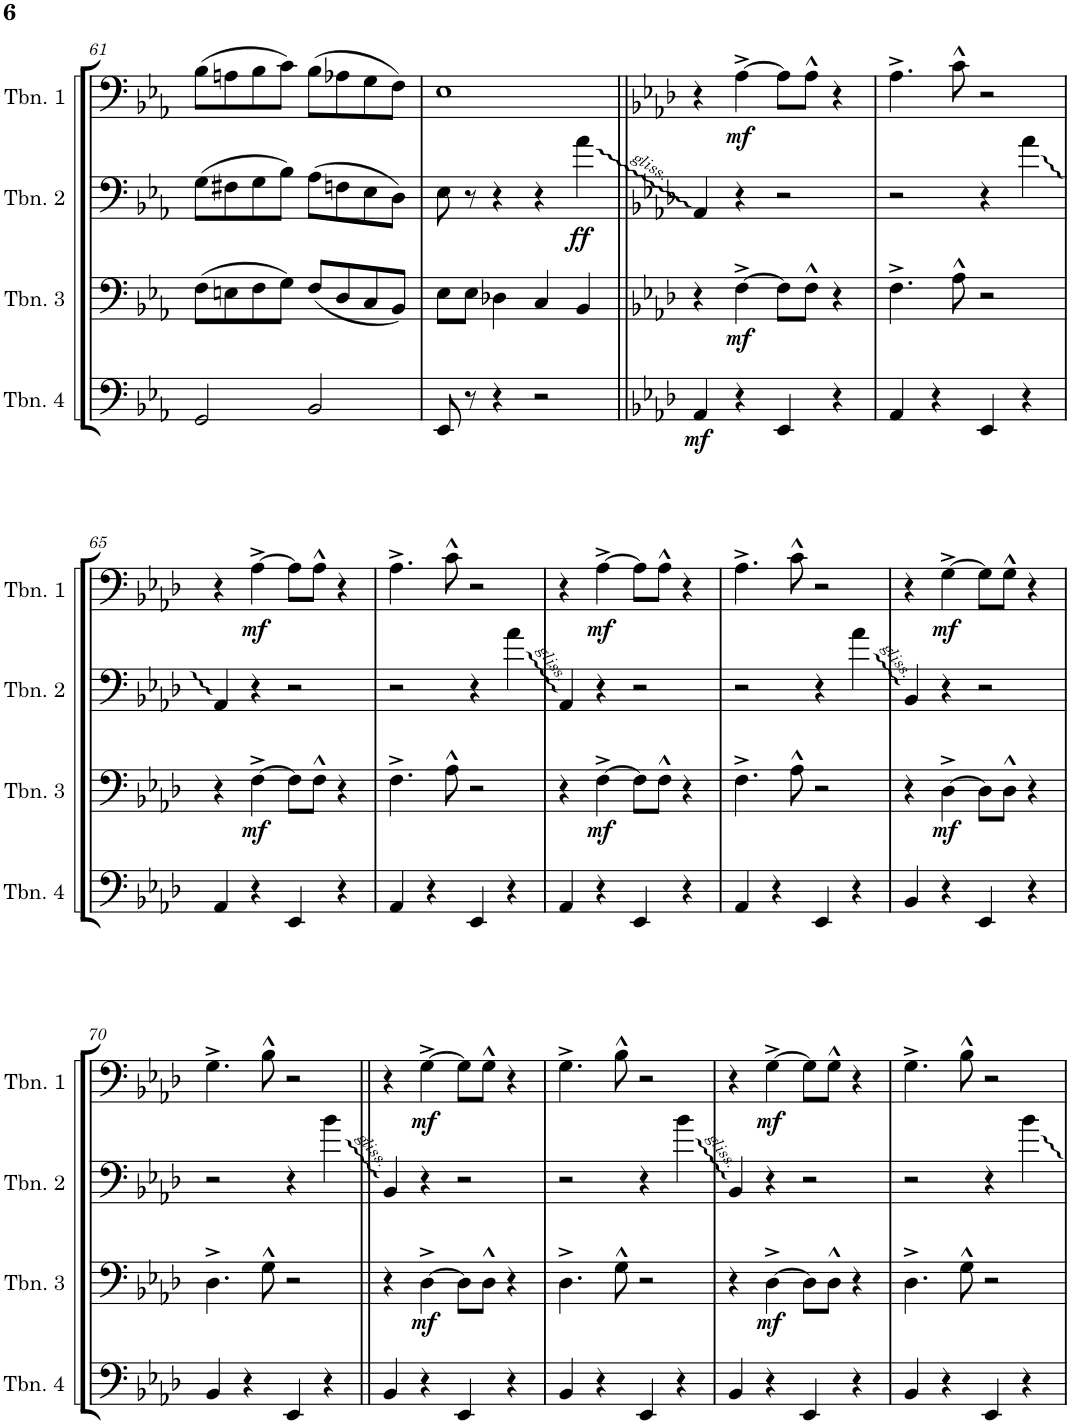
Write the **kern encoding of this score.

**kern	**dynam	**kern	**dynam	**kern	**dynam	**kern	**dynam
*part4	*part4	*part3	*part3	*part2	*part2	*part1	*part1
*staff4	*staff4	*staff3	*staff3	*staff2	*staff2	*staff1	*staff1
*I"Trombone 4	*	*I"Trombone 3	*	*I"Trombone 2	*	*I"Trombone 1	*
*I'Tbn. 4	*	*I'Tbn. 3	*	*I'Tbn. 2	*	*I'Tbn. 1	*
!!LO:PB:g=z
*clefF4	*	*clefF4	*	*clefF4	*	*clefF4	*
*k[b-e-a-]	*	*k[b-e-a-]	*	*k[b-e-a-]	*	*k[b-e-a-]	*
*M2/2	*	*M2/2	*	*M2/2	*	*M2/2	*
*met(c|)	*	*met(c|)	*	*met(c|)	*	*met(c|)	*
=61	=61	=61	=61	=61	=61	=61	=61
2GG/	.	(8F\L	.	(8G\L	.	(8B-\L	.
.	.	8En\	.	8F#X\	.	8An\	.
.	.	8F\	.	8G\	.	8B-\	.
.	.	8G\J)	.	8B-\J)	.	8c\J)	.
2BB-/	.	(8F/L	.	(8A-\L	.	(8B-\L	.
.	.	8D/	.	8Fn\	.	8A-X\	.
.	.	8C/	.	8E-\	.	8G\	.
.	.	8BB-/J)	.	8D\J)	.	8F\J)	.
=62	=62	=62	=62	=62	=62	=62	=62
8EE-/	.	8E-\L	.	8E-\	.	1E-	.
8r	.	8E-\J	.	8r	.	.	.
4r	.	4D-X\	.	4r	.	.	.
2r	.	4C/	.	4r	.	.	.
!	!	!	!	!	!LO:DY:b	!	!
.	.	4BB-/	.	4a-\	ff	.	.
=63||	=63||	=63||	=63||	=63||	=63||	=63||	=63||
*k[b-e-a-d-]	*	*k[b-e-a-d-]	*	*k[b-e-a-d-]	*	*k[b-e-a-d-]	*
!	!LO:DY:b	!	!	!	!	!	!
4AA-/	mf	4r	.	4AA-/	.	4r	.
!	!	!	!LO:DY:b	!	!	!	!LO:DY:b
4r	.	[4F^\	mf	4r	.	[4A-^\	mf
4EE-/	.	8F\L]	.	2r	.	8A-\L]	.
.	.	8F^^\J	.	.	.	8A-^^\J	.
4r	.	4r	.	.	.	4r	.
=64	=64	=64	=64	=64	=64	=64	=64
4AA-/	.	4.F^\	.	2r	.	4.A-^\	.
4r	.	.	.	.	.	.	.
.	.	8A-^^\	.	.	.	8c^^\	.
4EE-/	.	2r	.	4r	.	2r	.
4r	.	.	.	4a-\	.	.	.
!!LO:LB:g=z
=65	=65	=65	=65	=65	=65	=65	=65
4AA-/	.	4r	.	4AA-/	.	4r	.
!	!	!	!LO:DY:b	!	!	!	!LO:DY:b
4r	.	[4F^\	mf	4r	.	[4A-^\	mf
4EE-/	.	8F\L]	.	2r	.	8A-\L]	.
.	.	8F^^\J	.	.	.	8A-^^\J	.
4r	.	4r	.	.	.	4r	.
=66	=66	=66	=66	=66	=66	=66	=66
4AA-/	.	4.F^\	.	2r	.	4.A-^\	.
4r	.	.	.	.	.	.	.
.	.	8A-^^\	.	.	.	8c^^\	.
4EE-/	.	2r	.	4r	.	2r	.
4r	.	.	.	4a-\	.	.	.
=67	=67	=67	=67	=67	=67	=67	=67
4AA-/	.	4r	.	4AA-/	.	4r	.
!	!	!	!LO:DY:b	!	!	!	!LO:DY:b
4r	.	[4F^\	mf	4r	.	[4A-^\	mf
4EE-/	.	8F\L]	.	2r	.	8A-\L]	.
.	.	8F^^\J	.	.	.	8A-^^\J	.
4r	.	4r	.	.	.	4r	.
=68	=68	=68	=68	=68	=68	=68	=68
4AA-/	.	4.F^\	.	2r	.	4.A-^\	.
4r	.	.	.	.	.	.	.
.	.	8A-^^\	.	.	.	8c^^\	.
4EE-/	.	2r	.	4r	.	2r	.
4r	.	.	.	4a-\	.	.	.
=69	=69	=69	=69	=69	=69	=69	=69
4BB-/	.	4r	.	4BB-/	.	4r	.
!	!	!	!LO:DY:b	!	!	!	!LO:DY:b
4r	.	[4D-^\	mf	4r	.	[4G^\	mf
4EE-/	.	8D-\L]	.	2r	.	8G\L]	.
.	.	8D-^^\J	.	.	.	8G^^\J	.
4r	.	4r	.	.	.	4r	.
!!LO:LB:g=z
=70	=70	=70	=70	=70	=70	=70	=70
4BB-/	.	4.D-^\	.	2r	.	4.G^\	.
4r	.	.	.	.	.	.	.
.	.	8G^^\	.	.	.	8B-^^\	.
4EE-/	.	2r	.	4r	.	2r	.
4r	.	.	.	4b-\	.	.	.
=71||	=71||	=71||	=71||	=71||	=71||	=71||	=71||
4BB-/	.	4r	.	4BB-/	.	4r	.
!	!	!	!LO:DY:b	!	!	!	!LO:DY:b
4r	.	[4D-^\	mf	4r	.	[4G^\	mf
4EE-/	.	8D-\L]	.	2r	.	8G\L]	.
.	.	8D-^^\J	.	.	.	8G^^\J	.
4r	.	4r	.	.	.	4r	.
=72	=72	=72	=72	=72	=72	=72	=72
4BB-/	.	4.D-^\	.	2r	.	4.G^\	.
4r	.	.	.	.	.	.	.
.	.	8G^^\	.	.	.	8B-^^\	.
4EE-/	.	2r	.	4r	.	2r	.
4r	.	.	.	4b-\	.	.	.
=73	=73	=73	=73	=73	=73	=73	=73
4BB-/	.	4r	.	4BB-/	.	4r	.
!	!	!	!LO:DY:b	!	!	!	!LO:DY:b
4r	.	[4D-^\	mf	4r	.	[4G^\	mf
4EE-/	.	8D-\L]	.	2r	.	8G\L]	.
.	.	8D-^^\J	.	.	.	8G^^\J	.
4r	.	4r	.	.	.	4r	.
=74	=74	=74	=74	=74	=74	=74	=74
4BB-/	.	4.D-^\	.	2r	.	4.G^\	.
4r	.	.	.	.	.	.	.
.	.	8G^^\	.	.	.	8B-^^\	.
4EE-/	.	2r	.	4r	.	2r	.
4r	.	.	.	4b-\	.	.	.
=	=	=	=	=	=	=	=
*-	*-	*-	*-	*-	*-	*-	*-
